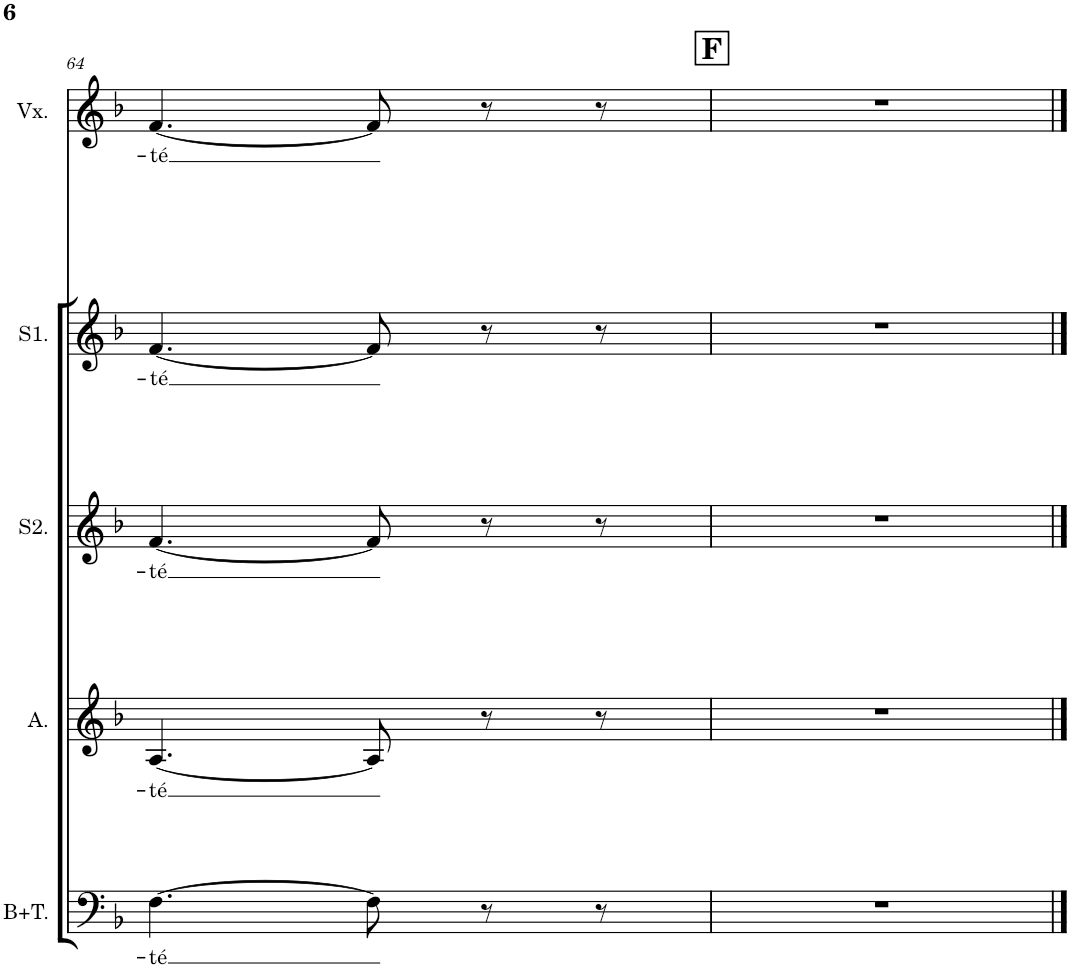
**kern	**text	**kern	**text	**kern	**text	**kern	**text	**kern	**text
*part5	*part5	*part4	*part4	*part3	*part3	*part2	*part2	*part1	*part1
*staff5	*staff5	*staff4	*staff4	*staff3	*staff3	*staff2	*staff2	*staff1	*staff1
*I"Basse et Ténor	*	*I"Alto	*	*I"Soprano 2	*	*I"Soprano 1	*	*I"Voix	*
*I'B+T.	*	*I'A.	*	*I'S2.	*	*I'S1.	*	*I'Vx.	*
!!LO:PB:g=z
*clefF4	*	*clefG2	*	*clefG2	*	*clefG2	*	*clefG2	*
*k[b-]	*	*k[b-]	*	*k[b-]	*	*k[b-]	*	*k[b-]	*
*M6/8	*	*M6/8	*	*M6/8	*	*M6/8	*	*M6/8	*
=64	=64	=64	=64	=64	=64	=64	=64	=64	=64
!	!LO:LY:b	!	!LO:LY:b	!	!LO:LY:b	!	!LO:LY:b	!	!LO:LY:b
[4.F\	-té	[4.A/	-té	[4.f/	-té	[4.f/	-té	[4.f/	-té
8F\]	.	8A/]	.	8f/]	.	8f/]	.	8f/]	.
8r	.	8r	.	8r	.	8r	.	8r	.
8r	.	8r	.	8r	.	8r	.	8r	.
!!LO:REH:place=s1:a:B:cj:fs=14:t=F
=65	=65	=65	=65	=65	=65	=65	=65	=65	=65
2.r	.	2.r	.	2.r	.	2.r	.	2.r	.
==	==	==	==	==	==	==	==	==	==
*-	*-	*-	*-	*-	*-	*-	*-	*-	*-
